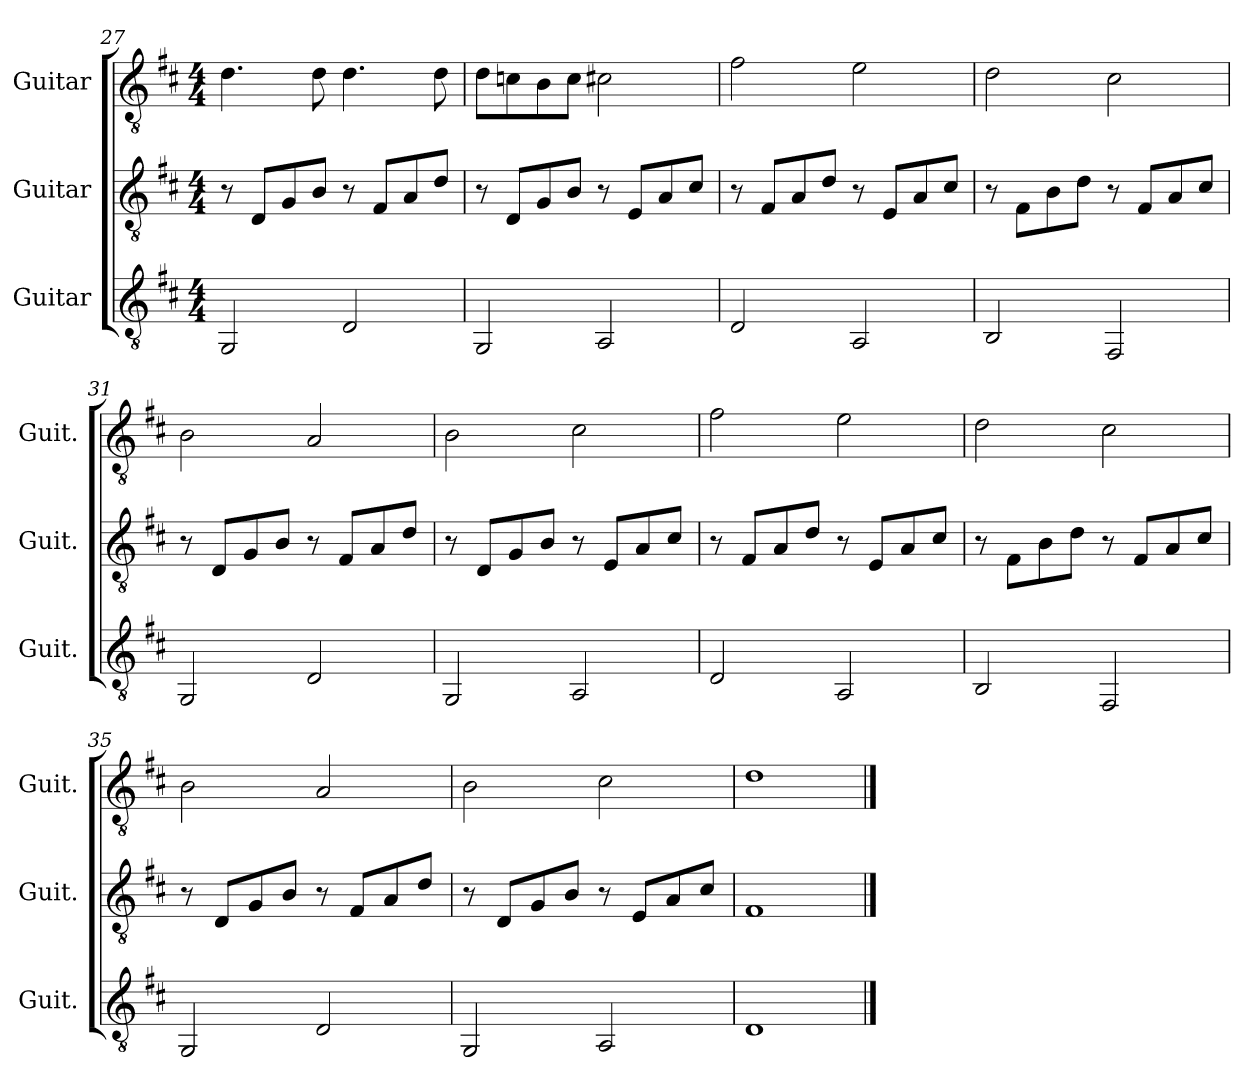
**kern	**kern	**kern
*part3	*part2	*part1
*staff3	*staff2	*staff1
*I"Guitar	*I"Guitar	*I"Guitar
*I'Guit.	*I'Guit.	*I'Guit.
*clefGv2	*clefGv2	*clefGv2
*k[f#c#]	*k[f#c#]	*k[f#c#]
*D:	*D:	*D:
*M4/4	*M4/4	*M4/4
=27	=27	=27
2GG/	8r	4.d\
.	8D/L	.
.	8G/	.
.	8B/J	8d\
2D/	8r	4.d\
.	8F#/L	.
.	8A/	.
.	8d/J	8d\
!!LO:PB:g=z
=28	=28	=28
2GG/	8r	8d\L
.	8D/L	8cn\
.	8G/	8B\
.	8B/J	8c\J
2AA/	8r	2c#X\
.	8E/L	.
.	8A/	.
.	8c#/J	.
=29	=29	=29
2D/	8r	2f#\
.	8F#/L	.
.	8A/	.
.	8d/J	.
2AA/	8r	2e\
.	8E/L	.
.	8A/	.
.	8c#/J	.
=30	=30	=30
2BB/	8r	2d\
.	8F#\L	.
.	8B\	.
.	8d\J	.
2FF#/	8r	2c#\
.	8F#/L	.
.	8A/	.
.	8c#/J	.
=31	=31	=31
2GG/	8r	2B\
.	8D/L	.
.	8G/	.
.	8B/J	.
2D/	8r	2A/
.	8F#/L	.
.	8A/	.
.	8d/J	.
=32	=32	=32
2GG/	8r	2B\
.	8D/L	.
.	8G/	.
.	8B/J	.
2AA/	8r	2c#\
.	8E/L	.
.	8A/	.
.	8c#/J	.
!!LO:LB:g=z
=33	=33	=33
2D/	8r	2f#\
.	8F#/L	.
.	8A/	.
.	8d/J	.
2AA/	8r	2e\
.	8E/L	.
.	8A/	.
.	8c#/J	.
=34	=34	=34
2BB/	8r	2d\
.	8F#\L	.
.	8B\	.
.	8d\J	.
2FF#/	8r	2c#\
.	8F#/L	.
.	8A/	.
.	8c#/J	.
=35	=35	=35
2GG/	8r	2B\
.	8D/L	.
.	8G/	.
.	8B/J	.
2D/	8r	2A/
.	8F#/L	.
.	8A/	.
.	8d/J	.
=36	=36	=36
2GG/	8r	2B\
.	8D/L	.
.	8G/	.
.	8B/J	.
2AA/	8r	2c#\
.	8E/L	.
.	8A/	.
.	8c#/J	.
=37	=37	=37
1D	1F#	1d
==	==	==
*-	*-	*-
